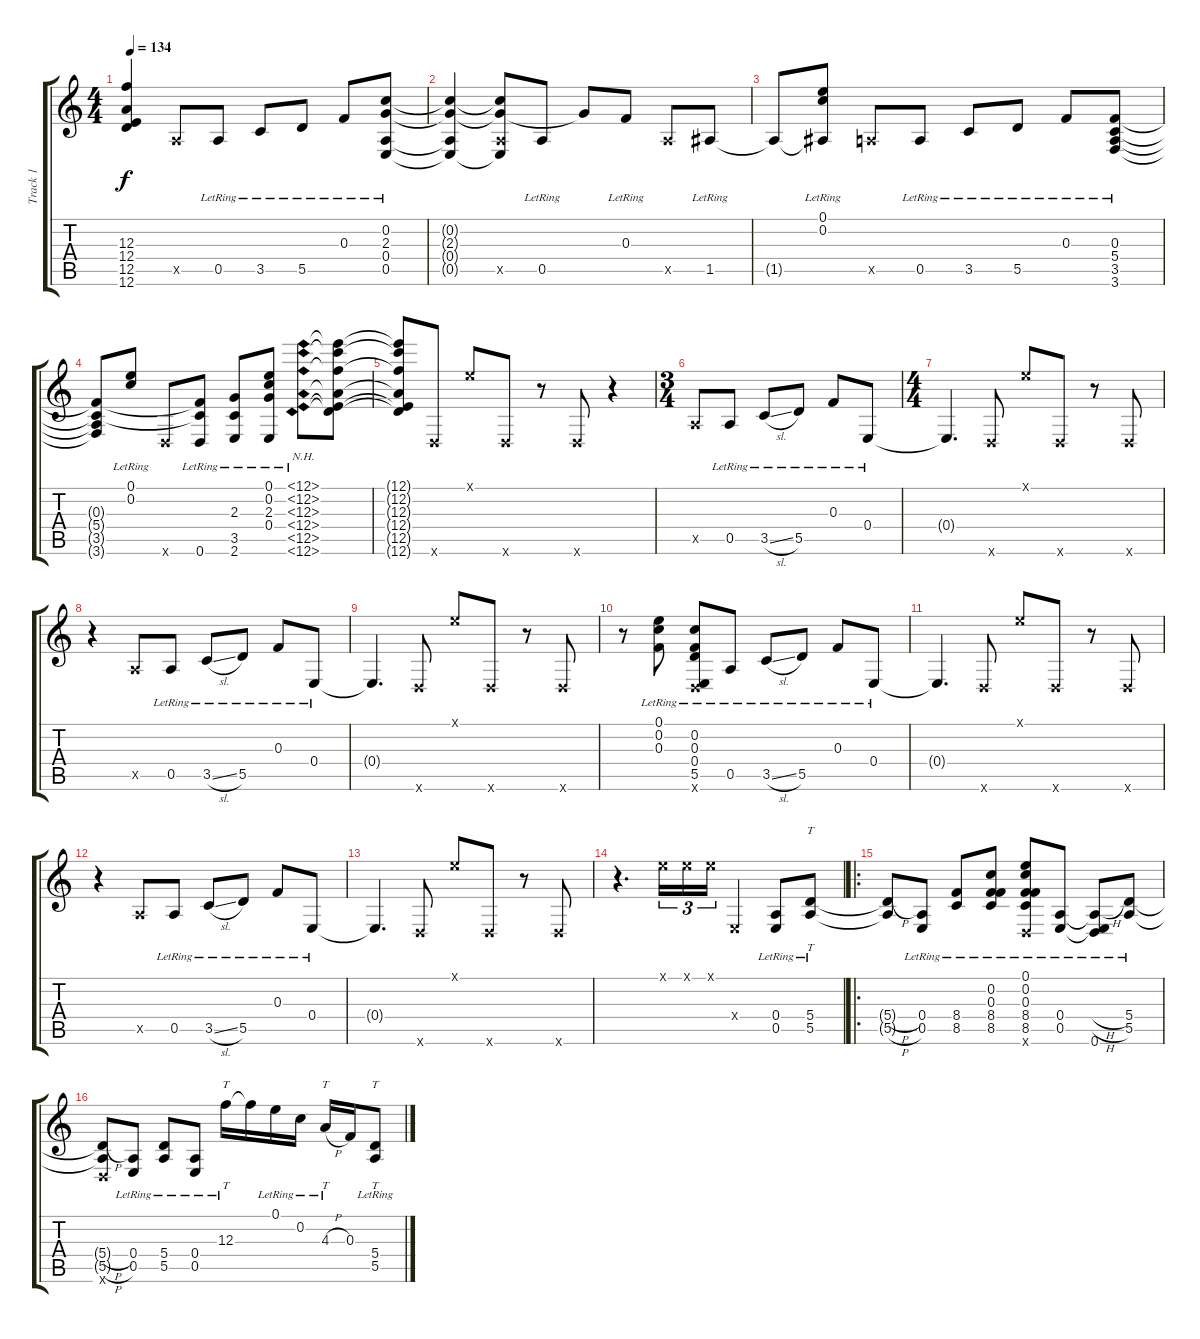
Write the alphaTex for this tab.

\track ("Track 1" "Track 1") {instrument acousticguitarsteel}
\staff {score tabs}
\tuning (E4 C4 F3 E2 A2 D2) {hide}
\ts (4 4)
\tempo 134
\clef g2
\ks c
(12.3{t} 12.4{t} 12.5{t} 12.6{t}).4{dy f} 0.5{x}.8 0.5{lr}.8 3.5{lr}.8 5.5{lr}.8 0.3{lr}.8 (0.2{lr} 2.3{lr} 0.4{lr} 0.5{lr}).8 |
(0.2{t} 2.3{t} 0.4{t} 0.5{t}).4 (0.2{t} 2.3{t} 0.4{t} 0.5{x}).8 0.5{lr}.8 2.3{t}.8 0.3{lr}.8 0.5{x}.8 1.5{lr}.8 |
1.5{t}.8 (0.1{lr} 0.2{lr} 1.5{t}).8 0.5{x}.8 0.5{lr}.8 3.5{lr}.8 5.5{lr}.8 0.3{lr}.8 (0.3{lr} 5.4{lr} 3.5{lr} 3.6{lr}).8 |
(0.3{t} 5.4{t} 3.5{t} 3.6{t}).8 (0.1{lr} 0.2{lr}).8 0.6{x}.8 (0.3{t} 3.5{t} 0.6{lr}).8 (2.3{lr} 3.5{lr} 2.6{lr}).8 (0.1{lr} 0.2{lr} 2.3{lr} 0.4{lr}).8 (12.1{nh lr} 12.2{nh lr} 12.3{nh lr} 12.4{nh lr} 12.5{nh lr} 12.6{nh lr}).8 (12.1{t} 12.2{t} 12.3{t} 12.4{t} 12.5{t} 12.6{t}).8 |
(12.1{t} 12.2{t} 12.3{t} 12.4{t} 12.5{t} 12.6{t}).8 0.6{x}.8 0.1{x}.8 0.6{x}.8 r.8 0.6{x}.8 r.4 |
\ts (3 4)
0.5{x}.8 0.5{lr}.8 3.5{sl lr}.8 5.5{lr}.8 0.3{lr}.8 0.4{lr}.8 |
\ts (4 4)
0.4{t}.4{d} 0.6{x}.8 0.1{x}.8 0.6{x}.8 r.8 0.6{x}.8 |
r.4 0.5{x}.8 0.5{lr}.8 3.5{sl lr}.8 5.5{lr}.8 0.3{lr}.8 0.4{lr}.8 |
0.4{t}.4{d} 0.6{x}.8 0.1{x}.8 0.6{x}.8 r.8 0.6{x}.8 |
r.8 (0.1{lr} 0.2{lr} 0.3{lr}).8 (0.2{lr} 0.3{lr} 0.4{lr} 5.5{lr} 0.6{x}).8 0.5{lr}.8 3.5{sl lr}.8 5.5{lr}.8 0.3{lr}.8 0.4{lr}.8 |
0.4{t}.4{d} 0.6{x}.8 0.1{x}.8 0.6{x}.8 r.8 0.6{x}.8 |
r.4 0.5{x}.8 0.5{lr}.8 3.5{sl lr}.8 5.5{lr}.8 0.3{lr}.8 0.4{lr}.8 |
0.4{t}.4{d} 0.6{x}.8 0.1{x}.8 0.6{x}.8 r.8 0.6{x}.8 |
r.4{d} 0.1{x}.16{tu (3 2)} 0.1{x}.16{tu (3 2)} 0.1{x}.16{tu (3 2)} 0.4{x}.4 (0.4{lr} 0.5{lr}).8 (5.4{lr} 5.5{lr}).8{tt} |
\ro
(5.4{h t} 5.5{h t}).8 (0.4{lr} 0.5{lr}).8 (8.4{lr} 8.5{lr}).8 (0.2{lr} 0.3{lr} 8.4{lr} 8.5{lr}).8 (0.1{lr} 0.2{lr} 0.3{lr} 8.4{lr} 8.5{lr} 0.6{x}).8 (0.4{lr} 0.5{lr}).8 (0.4{h t} 0.5{h t} 0.6{lr}).8 (5.4{lr} 5.5{lr}).8 |
(5.4{h t} 5.5{h t} 0.6{x}).8 (0.4{lr} 0.5{lr}).8 (5.4{lr} 5.5{lr}).8 (0.4{lr} 0.5{lr}).8 12.3{lr}.16{tt} 12.3{t}.16 0.1{lr}.16 0.2{lr}.16 4.3{h lr}.16{tt} 0.3.16 (5.4{lr} 5.5{lr}).8{tt}
